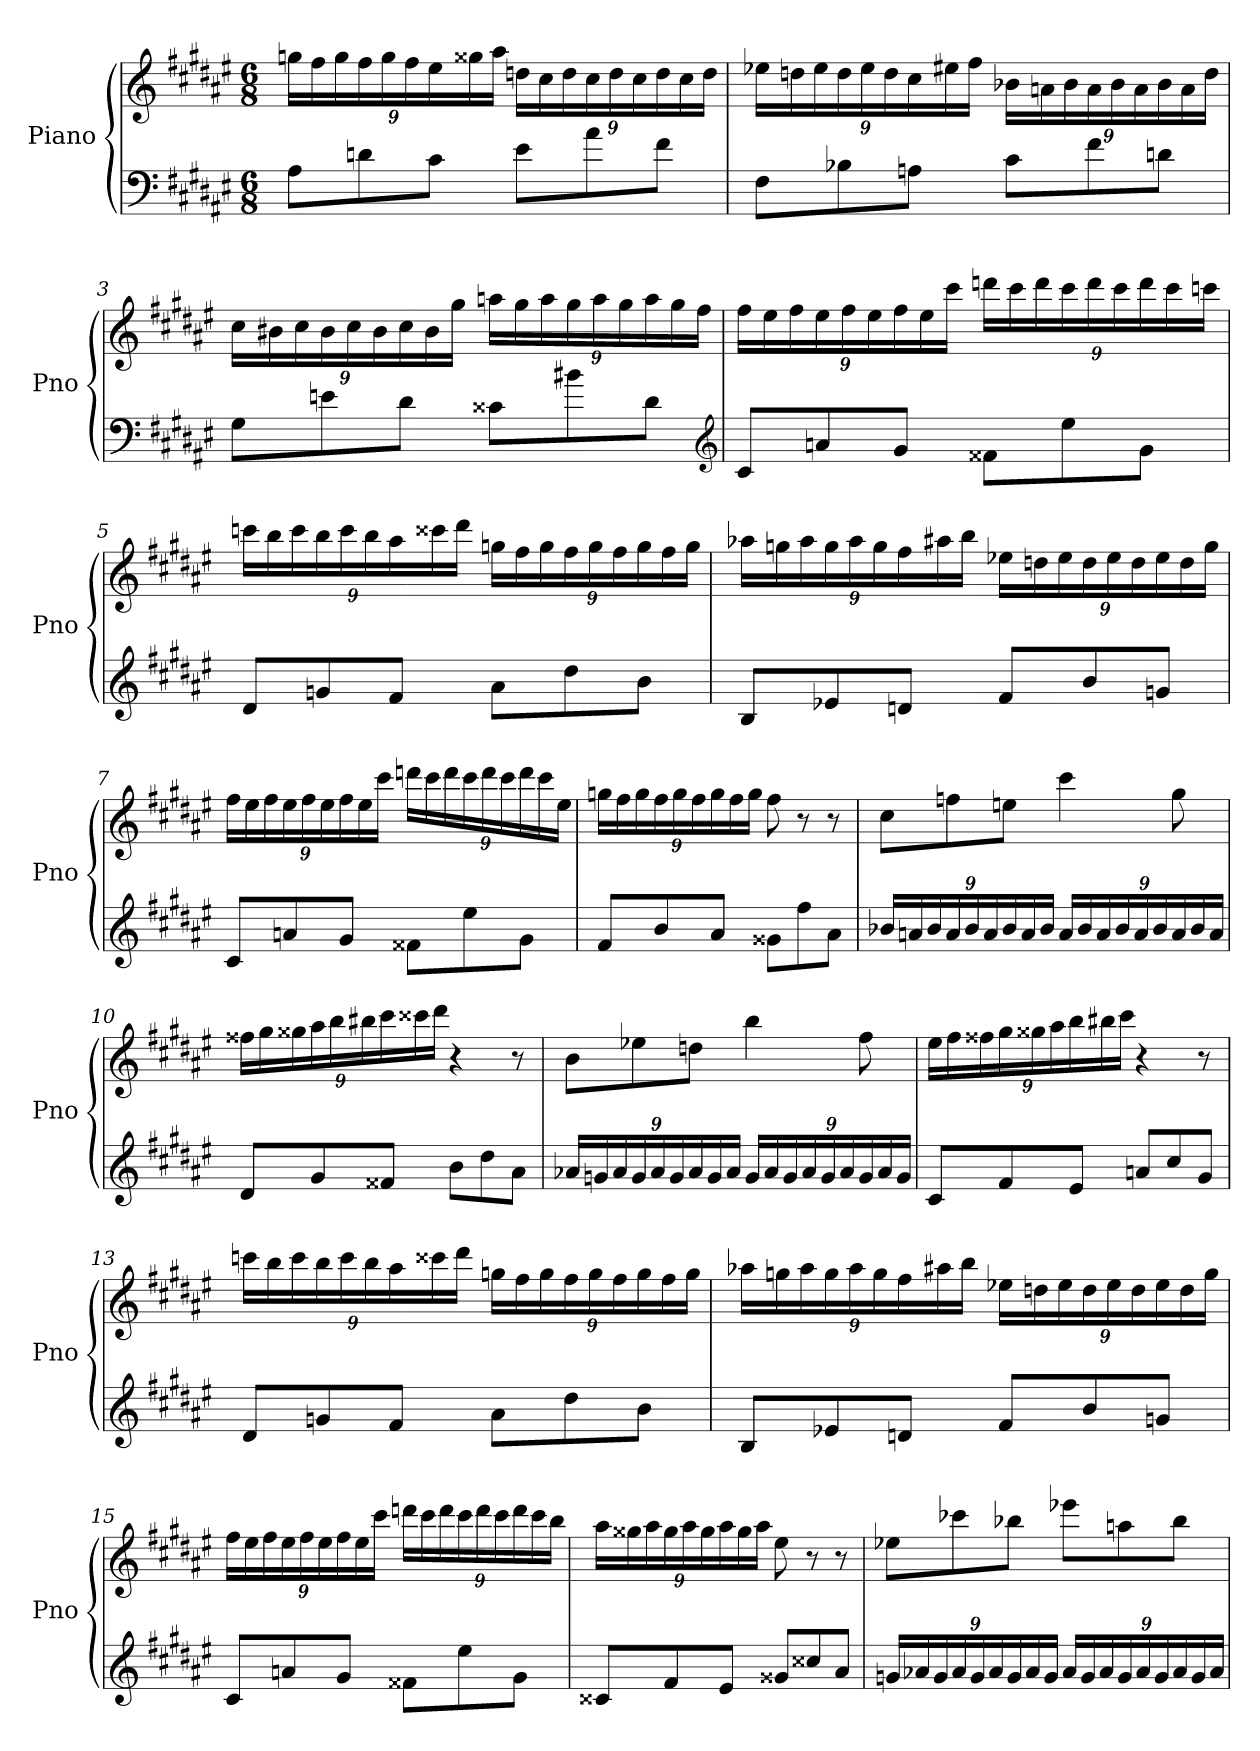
**kern	**kern
*part1	*part1
*staff2	*staff1
*I"Piano	*
*I'Pno	*
*clefF4	*clefG2
*k[f#c#g#d#a#e#]	*k[f#c#g#d#a#e#]
*F#:	*F#:
*M6/8	*M6/8
=1	=1
8A#L	24ggnLL
.	24ff#
.	24gg
8dn	24ff#
.	24gg
.	24ff#
8c#J	24ee#
.	24gg##X
.	24aa#JJ
8e#L	24ddnLL
.	24cc#
.	24dd
8a#	24cc#
.	24dd
.	24cc#
8f#J	24dd
.	24cc#
.	24ddJJ
=2	=2
8F#L	24ee-XLL
.	24ddn
.	24ee-
8B-X	24dd
.	24ee-
.	24dd
8AnJ	24cc#
.	24ee#X
.	24ff#JJ
8c#L	24b-XLL
.	24an
.	24b-
8f#	24a
.	24b-
.	24a
8dnJ	24b-
.	24a
.	24ddJJ
=3	=3
8G#L	24cc#LL
.	24b#X
.	24cc#
8en	24b#
.	24cc#
.	24b#
8d#J	24cc#
.	24b#
.	24gg#JJ
8c##XL	24aanLL
.	24gg#
.	24aa
8b#X	24gg#
.	24aa
.	24gg#
8d#J	24aa
.	24gg#
.	24ff#JJ
*clefG2	*
=4	=4
8c#L	24ff#LL
.	24ee#
.	24ff#
8an	24ee#
.	24ff#
.	24ee#
8g#J	24ff#
.	24ee#
.	24ccc#JJ
8f##XL	24dddnLL
.	24ccc#
.	24ddd
8ee#	24ccc#
.	24ddd
.	24ccc#
8g#J	24ddd
.	24ccc#
.	24cccnJJ
=5	=5
8d#L	24cccnLL
.	24bb
.	24ccc
8gn	24bb
.	24ccc
.	24bb
8f#J	24aa#
.	24ccc##X
.	24ddd#JJ
8a#L	24ggnLL
.	24ff#
.	24gg
8dd#	24ff#
.	24gg
.	24ff#
8bJ	24gg
.	24ff#
.	24ggJJ
=6	=6
8BL	24aa-XLL
.	24ggn
.	24aa-
8e-X	24gg
.	24aa-
.	24gg
8dnJ	24ff#
.	24aa#X
.	24bbJJ
8f#L	24ee-XLL
.	24ddn
.	24ee-
8b	24dd
.	24ee-
.	24dd
8gnJ	24ee-
.	24dd
.	24ggJJ
=7	=7
8c#L	24ff#LL
.	24ee#
.	24ff#
8an	24ee#
.	24ff#
.	24ee#
8g#J	24ff#
.	24ee#
.	24ccc#JJ
8f##XL	24dddnLL
.	24ccc#
.	24ddd
8ee#	24ccc#
.	24ddd
.	24ccc#
8g#J	24ddd
.	24ccc#
.	24ee#JJ
=8	=8
8f#L	24ggnLL
.	24ff#
.	24gg
8b	24ff#
.	24gg
.	24ff#
8a#J	24gg
.	24ff#
.	24ggJJ
8g##XL	8ff#
8ff#	8r
8a#J	8r
=9	=9
24b-XLL	8cc#L
24an	.
24b-	.
24a	8ffn
24b-	.
24a	.
24b-	8eenJ
24a	.
24b-JJ	.
24aLL	4ccc#
24b-	.
24a	.
24b-	.
24a	.
24b-	.
24a	8gg#
24b-	.
24aJJ	.
=10	=10
8d#L	24ff##XLL
.	24gg#
.	24gg##X
8g#	24aa#
.	24bb
.	24bb#X
8f##XJ	24ccc#
.	24ccc##X
.	24ddd#JJ
8bL	4r
8dd#	.
8a#J	8r
=11	=11
24a-XLL	8bL
24gn	.
24a-	.
24g	8ee-X
24a-	.
24g	.
24a-	8ddnJ
24g	.
24a-JJ	.
24gLL	4bb
24a-	.
24g	.
24a-	.
24g	.
24a-	.
24g	8ff#
24a-	.
24gJJ	.
=12	=12
8c#L	24ee#LL
.	24ff#
.	24ff##X
8f#	24gg#
.	24gg##X
.	24aa#
8e#J	24bb
.	24bb#X
.	24ccc#JJ
8anL	4r
8cc#	.
8g#J	8r
=13	=13
8d#L	24cccnLL
.	24bb
.	24ccc
8gn	24bb
.	24ccc
.	24bb
8f#J	24aa#
.	24ccc##X
.	24ddd#JJ
8a#L	24ggnLL
.	24ff#
.	24gg
8dd#	24ff#
.	24gg
.	24ff#
8bJ	24gg
.	24ff#
.	24ggJJ
=14	=14
8BL	24aa-XLL
.	24ggn
.	24aa-
8e-X	24gg
.	24aa-
.	24gg
8dnJ	24ff#
.	24aa#X
.	24bbJJ
8f#L	24ee-XLL
.	24ddn
.	24ee-
8b	24dd
.	24ee-
.	24dd
8gnJ	24ee-
.	24dd
.	24ggJJ
=15	=15
8c#L	24ff#LL
.	24ee#
.	24ff#
8an	24ee#
.	24ff#
.	24ee#
8g#J	24ff#
.	24ee#
.	24ccc#JJ
8f##XL	24dddnLL
.	24ccc#
.	24ddd
8ee#	24ccc#
.	24ddd
.	24ccc#
8g#J	24ddd
.	24ccc#
.	24bbJJ
=16	=16
8c##XL	24aa#LL
.	24gg##X
.	24aa#
8f#	24gg##
.	24aa#
.	24gg##
8e#J	24aa#
.	24gg##
.	24aa#JJ
8g##XL	8ee#
8cc##X	8r
8a#J	8r
=17	=17
24gnLL	8ee-XL
24a-X	.
24g	.
24a-	8ccc-X
24g	.
24a-	.
24g	8bb-XJ
24a-	.
24gJJ	.
24a-LL	8eee-XL
24g	.
24a-	.
24g	8aan
24a-	.
24g	.
24a-	8bb-J
24g	.
24a-JJ	.
=	=
*-	*-
